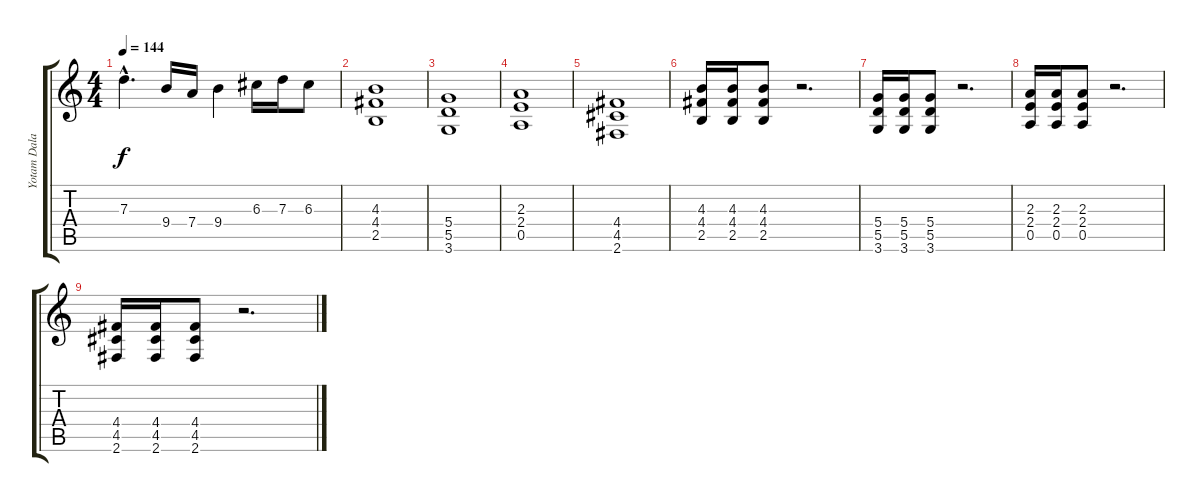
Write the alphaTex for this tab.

\track ("Yotam Dalal" "Yotam Dala") {instrument overdrivenguitar}
\staff {score tabs}
\tuning (E4 B3 G3 D3 A2 E2) {hide}
\ts (4 4)
\tempo 144
\clef g2
\ks c
7.3{hac}.4{d dy f} 9.4.16 7.4.16 9.4.4 6.3.16 7.3.16 6.3.8 |
(4.3 4.4 2.5).1 |
(5.4 5.5 3.6).1 |
(2.3 2.4 0.5).1 |
(4.4 4.5 2.6).1 |
(4.3 4.4 2.5).16 (4.3 4.4 2.5).16 (4.3 4.4 2.5).8 r.2{d} |
(5.4 5.5 3.6).16 (5.4 5.5 3.6).16 (5.4 5.5 3.6).8 r.2{d} |
(2.3 2.4 0.5).16 (2.3 2.4 0.5).16 (2.3 2.4 0.5).8 r.2{d} |
(4.4 4.5 2.6).16 (4.4 4.5 2.6).16 (4.4 4.5 2.6).8 r.2{d}
